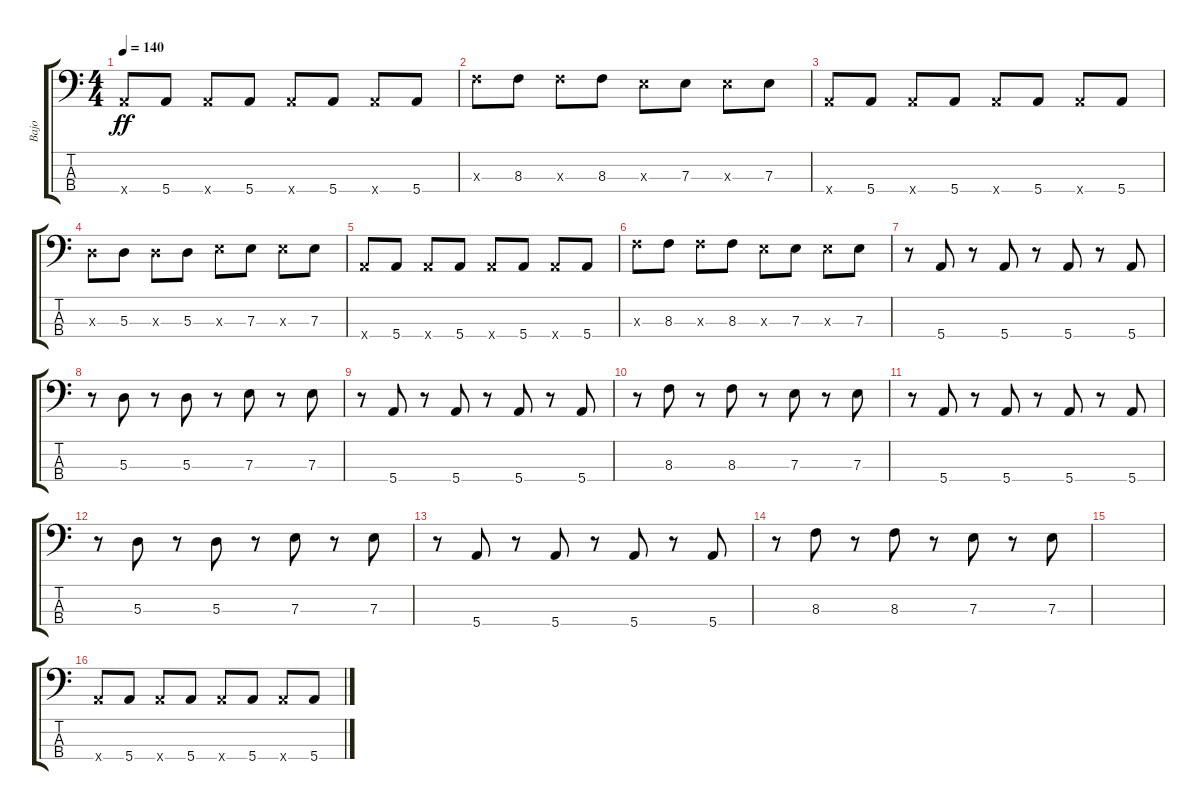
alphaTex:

\track ("Bajo" "Bajo") {instrument electricbasspick}
\staff {score tabs}
\tuning (G2 D2 A1 E1) {hide}
\ts (4 4)
\tempo 140
\clef f4
\ks c
5.4{x}.8{dy ff} 5.4.8 5.4{x}.8 5.4.8 5.4{x}.8 5.4.8 5.4{x}.8 5.4.8 |
8.3{x}.8 8.3.8 8.3{x}.8 8.3.8 7.3{x}.8 7.3.8 7.3{x}.8 7.3.8 |
5.4{x}.8 5.4.8 5.4{x}.8 5.4.8 5.4{x}.8 5.4.8 5.4{x}.8 5.4.8 |
5.3{x}.8 5.3.8 5.3{x}.8 5.3.8 7.3{x}.8 7.3.8 7.3{x}.8 7.3.8 |
5.4{x}.8 5.4.8 5.4{x}.8 5.4.8 5.4{x}.8 5.4.8 5.4{x}.8 5.4.8 |
8.3{x}.8 8.3.8 8.3{x}.8 8.3.8 7.3{x}.8 7.3.8 7.3{x}.8 7.3.8 |
r.8 5.4.8 r.8 5.4.8 r.8 5.4.8 r.8 5.4.8 |
r.8 5.3.8 r.8 5.3.8 r.8 7.3.8 r.8 7.3.8 |
r.8 5.4.8 r.8 5.4.8 r.8 5.4.8 r.8 5.4.8 |
r.8 8.3.8 r.8 8.3.8 r.8 7.3.8 r.8 7.3.8 |
r.8 5.4.8 r.8 5.4.8 r.8 5.4.8 r.8 5.4.8 |
r.8 5.3.8 r.8 5.3.8 r.8 7.3.8 r.8 7.3.8 |
r.8 5.4.8 r.8 5.4.8 r.8 5.4.8 r.8 5.4.8 |
r.8 8.3.8 r.8 8.3.8 r.8 7.3.8 r.8 7.3.8 |
|
5.4{x}.8 5.4.8 5.4{x}.8 5.4.8 5.4{x}.8 5.4.8 5.4{x}.8 5.4.8
